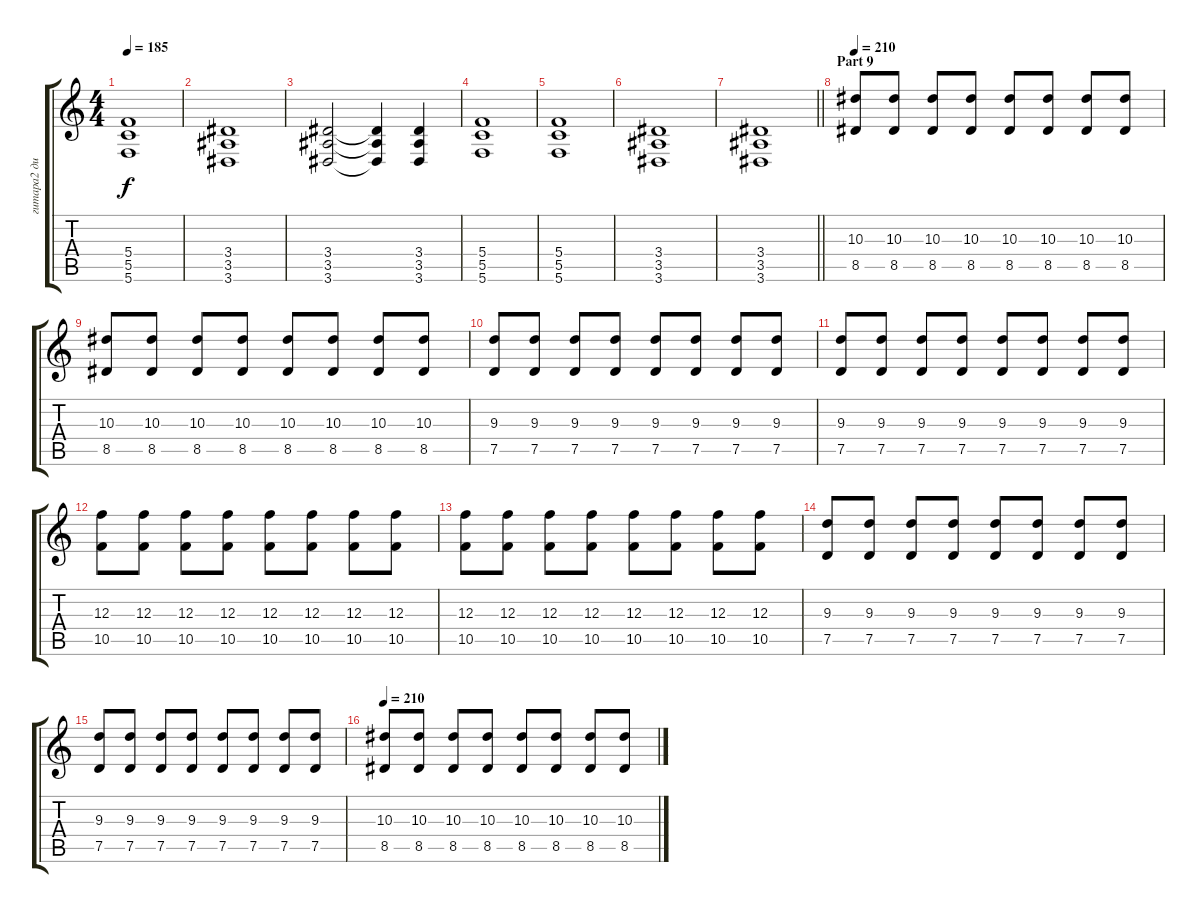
\track ("гитара2 дист" "гитара2 ди") {instrument overdrivenguitar}
\staff {score tabs}
\tuning (D4 A3 F3 C3 G2 C2) {hide}
\ts (4 4)
\tempo 185
\clef g2
\ks c
(5.4 5.5 5.6).1{dy f} |
(3.4 3.5 3.6).1 |
(3.4 3.5 3.6).2 (3.4{t} 3.5{t} 3.6{t}).4 (3.4 3.5 3.6).4 |
(5.4 5.5 5.6).1 |
(5.4 5.5 5.6).1 |
(3.4 3.5 3.6).1 |
\barLineRight lightlight
(3.4 3.5 3.6).1 |
\section ("" "Part 9")
\tempo 210
(10.3 8.5).8{balance 4} (10.3 8.5).8 (10.3 8.5).8 (10.3 8.5).8 (10.3 8.5).8 (10.3 8.5).8 (10.3 8.5).8 (10.3 8.5).8 |
(10.3 8.5).8 (10.3 8.5).8 (10.3 8.5).8 (10.3 8.5).8 (10.3 8.5).8 (10.3 8.5).8 (10.3 8.5).8 (10.3 8.5).8 |
(9.3 7.5).8 (9.3 7.5).8 (9.3 7.5).8 (9.3 7.5).8 (9.3 7.5).8 (9.3 7.5).8 (9.3 7.5).8 (9.3 7.5).8 |
(9.3 7.5).8 (9.3 7.5).8 (9.3 7.5).8 (9.3 7.5).8 (9.3 7.5).8 (9.3 7.5).8 (9.3 7.5).8 (9.3 7.5).8 |
(12.3 10.5).8 (12.3 10.5).8 (12.3 10.5).8 (12.3 10.5).8 (12.3 10.5).8 (12.3 10.5).8 (12.3 10.5).8 (12.3 10.5).8 |
(12.3 10.5).8 (12.3 10.5).8 (12.3 10.5).8 (12.3 10.5).8 (12.3 10.5).8 (12.3 10.5).8 (12.3 10.5).8 (12.3 10.5).8 |
(9.3 7.5).8 (9.3 7.5).8 (9.3 7.5).8 (9.3 7.5).8 (9.3 7.5).8 (9.3 7.5).8 (9.3 7.5).8 (9.3 7.5).8 |
(9.3 7.5).8 (9.3 7.5).8 (9.3 7.5).8 (9.3 7.5).8 (9.3 7.5).8 (9.3 7.5).8 (9.3 7.5).8 (9.3 7.5).8 |
\tempo 210
(10.3 8.5).8 (10.3 8.5).8 (10.3 8.5).8 (10.3 8.5).8 (10.3 8.5).8 (10.3 8.5).8 (10.3 8.5).8 (10.3 8.5).8
